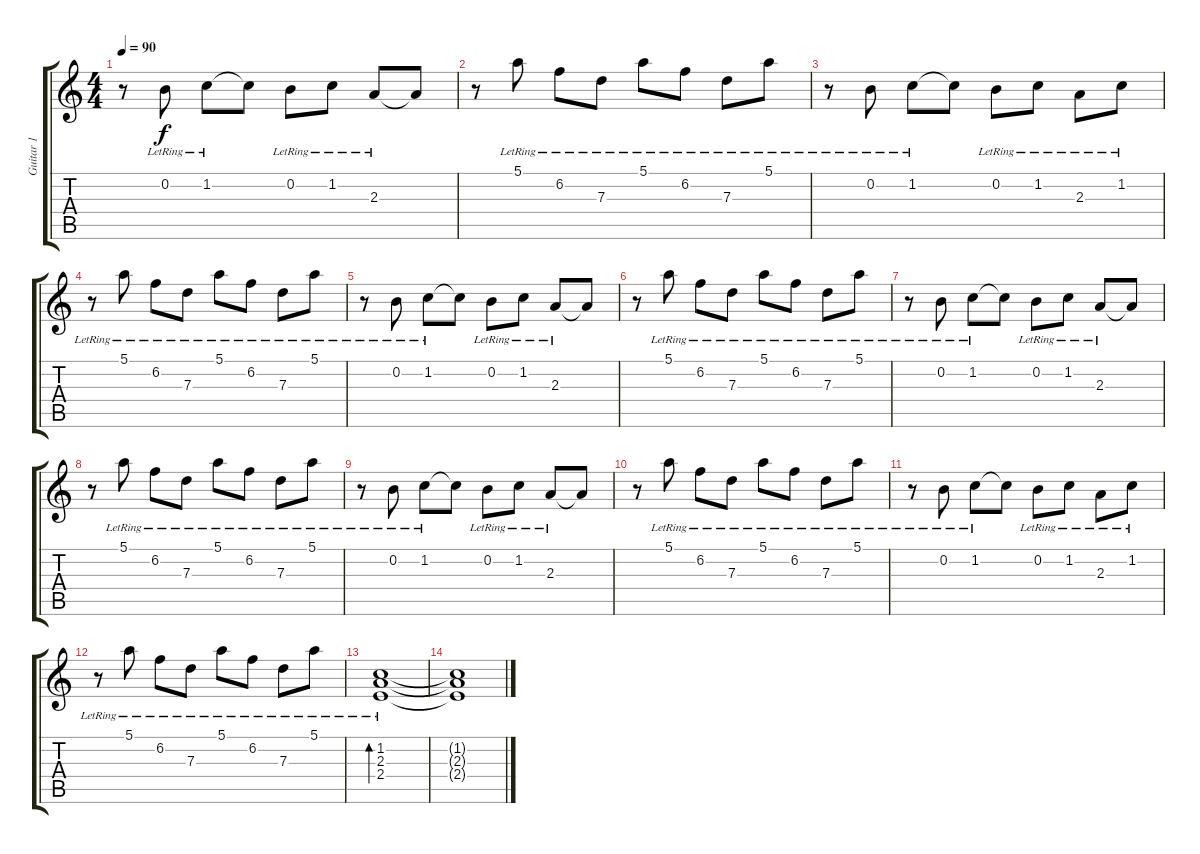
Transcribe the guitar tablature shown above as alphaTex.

\track ("Guitar 1" "Guitar 1") {instrument acousticguitarnylon}
\staff {score tabs}
\tuning (E4 B3 G3 D3 A2 E2) {hide}
\ts (4 4)
\tempo 90
\clef g2
\ks c
r.8{dy f} 0.2{lr}.8 1.2{lr}.8 1.2{t}.8 0.2{lr}.8 1.2{lr}.8 2.3{lr}.8 2.3{t}.8 |
r.8 5.1{lr}.8 6.2{lr}.8 7.3{lr}.8 5.1{lr}.8 6.2{lr}.8 7.3{lr}.8 5.1{lr}.8 |
r.8 0.2{lr}.8 1.2{lr}.8 1.2{t}.8 0.2{lr}.8 1.2{lr}.8 2.3{lr}.8 1.2{lr}.8 |
r.8 5.1{lr}.8 6.2{lr}.8 7.3{lr}.8 5.1{lr}.8 6.2{lr}.8 7.3{lr}.8 5.1{lr}.8 |
r.8 0.2{lr}.8 1.2{lr}.8 1.2{t}.8 0.2{lr}.8 1.2{lr}.8 2.3{lr}.8 2.3{t}.8 |
r.8 5.1{lr}.8 6.2{lr}.8 7.3{lr}.8 5.1{lr}.8 6.2{lr}.8 7.3{lr}.8 5.1{lr}.8 |
r.8 0.2{lr}.8 1.2{lr}.8 1.2{t}.8 0.2{lr}.8 1.2{lr}.8 2.3{lr}.8 2.3{t}.8 |
r.8 5.1{lr}.8 6.2{lr}.8 7.3{lr}.8 5.1{lr}.8 6.2{lr}.8 7.3{lr}.8 5.1{lr}.8 |
r.8 0.2{lr}.8 1.2{lr}.8 1.2{t}.8 0.2{lr}.8 1.2{lr}.8 2.3{lr}.8 2.3{t}.8 |
r.8 5.1{lr}.8 6.2{lr}.8 7.3{lr}.8 5.1{lr}.8 6.2{lr}.8 7.3{lr}.8 5.1{lr}.8 |
r.8 0.2{lr}.8 1.2{lr}.8 1.2{t}.8 0.2{lr}.8 1.2{lr}.8 2.3{lr}.8 1.2{lr}.8 |
r.8 5.1{lr}.8 6.2{lr}.8 7.3{lr}.8 5.1{lr}.8 6.2{lr}.8 7.3{lr}.8 5.1{lr}.8 |
(1.2{lr} 2.3{lr} 2.4{lr}).1{bd 60} |
(1.2{t} 2.3{t} 2.4{t}).1
